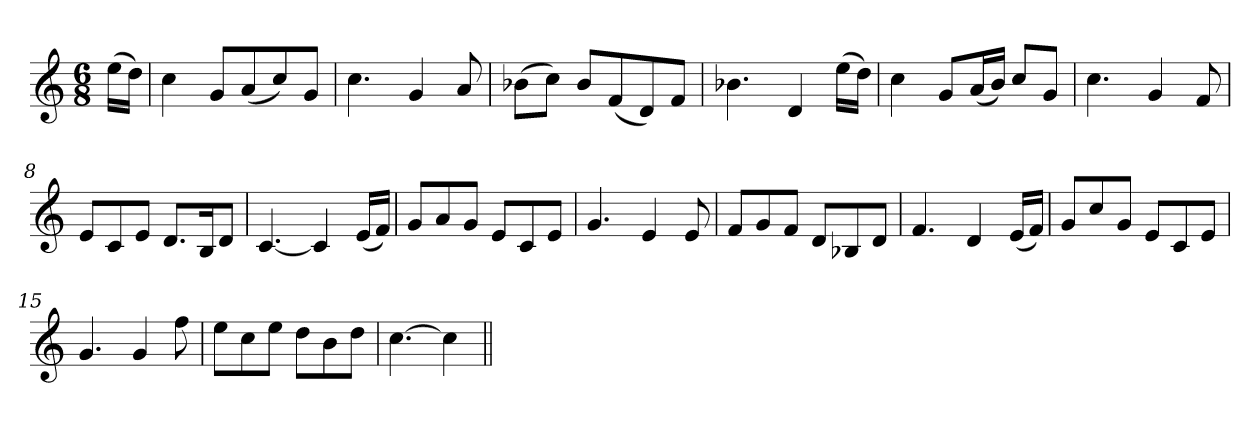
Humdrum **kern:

**kern
*part1
*staff1
*clefG2
*k[]
*M6/8
=1
(>16ee\LL
16dd\JJ)
=2
4cc\
8g/L
(<8a/
8cc/)
8g/J
=3
4.cc\
4g/
8a/
=4
(>8b-X\L
8cc\J)
8b-/L
(<8f/
8d/)
8f/J
=5
4.b-X\
4d/
(>16ee\LL
16dd\JJ)
=6
4cc\
8g/L
(<16a/L
16b/JJ)
8cc/L
8g/J
=7
4.cc\
4g/
8f/
=8
8e/L
8c/
8e/J
8.d/L
16B/K
8d/J
=9
[4.c/
4c/]
(<16e/LL
16f/JJ)
!!LO:LB:g=z
=10
8g/L
8a/
8g/J
8e/L
8c/
8e/J
=11
4.g/
4e/
8e/
=12
8f/L
8g/
8f/J
8d/L
8B-X/
8d/J
=13
4.f/
4d/
(<16e/LL
16f/JJ)
=14
8g/L
8cc/
8g/J
8e/L
8c/
8e/J
=15
4.g/
4g/
8ff\
=16
8ee\L
8cc\
8ee\J
8dd\L
8b\
8dd\J
=17
[4.cc\
4cc\]
=||
*-
